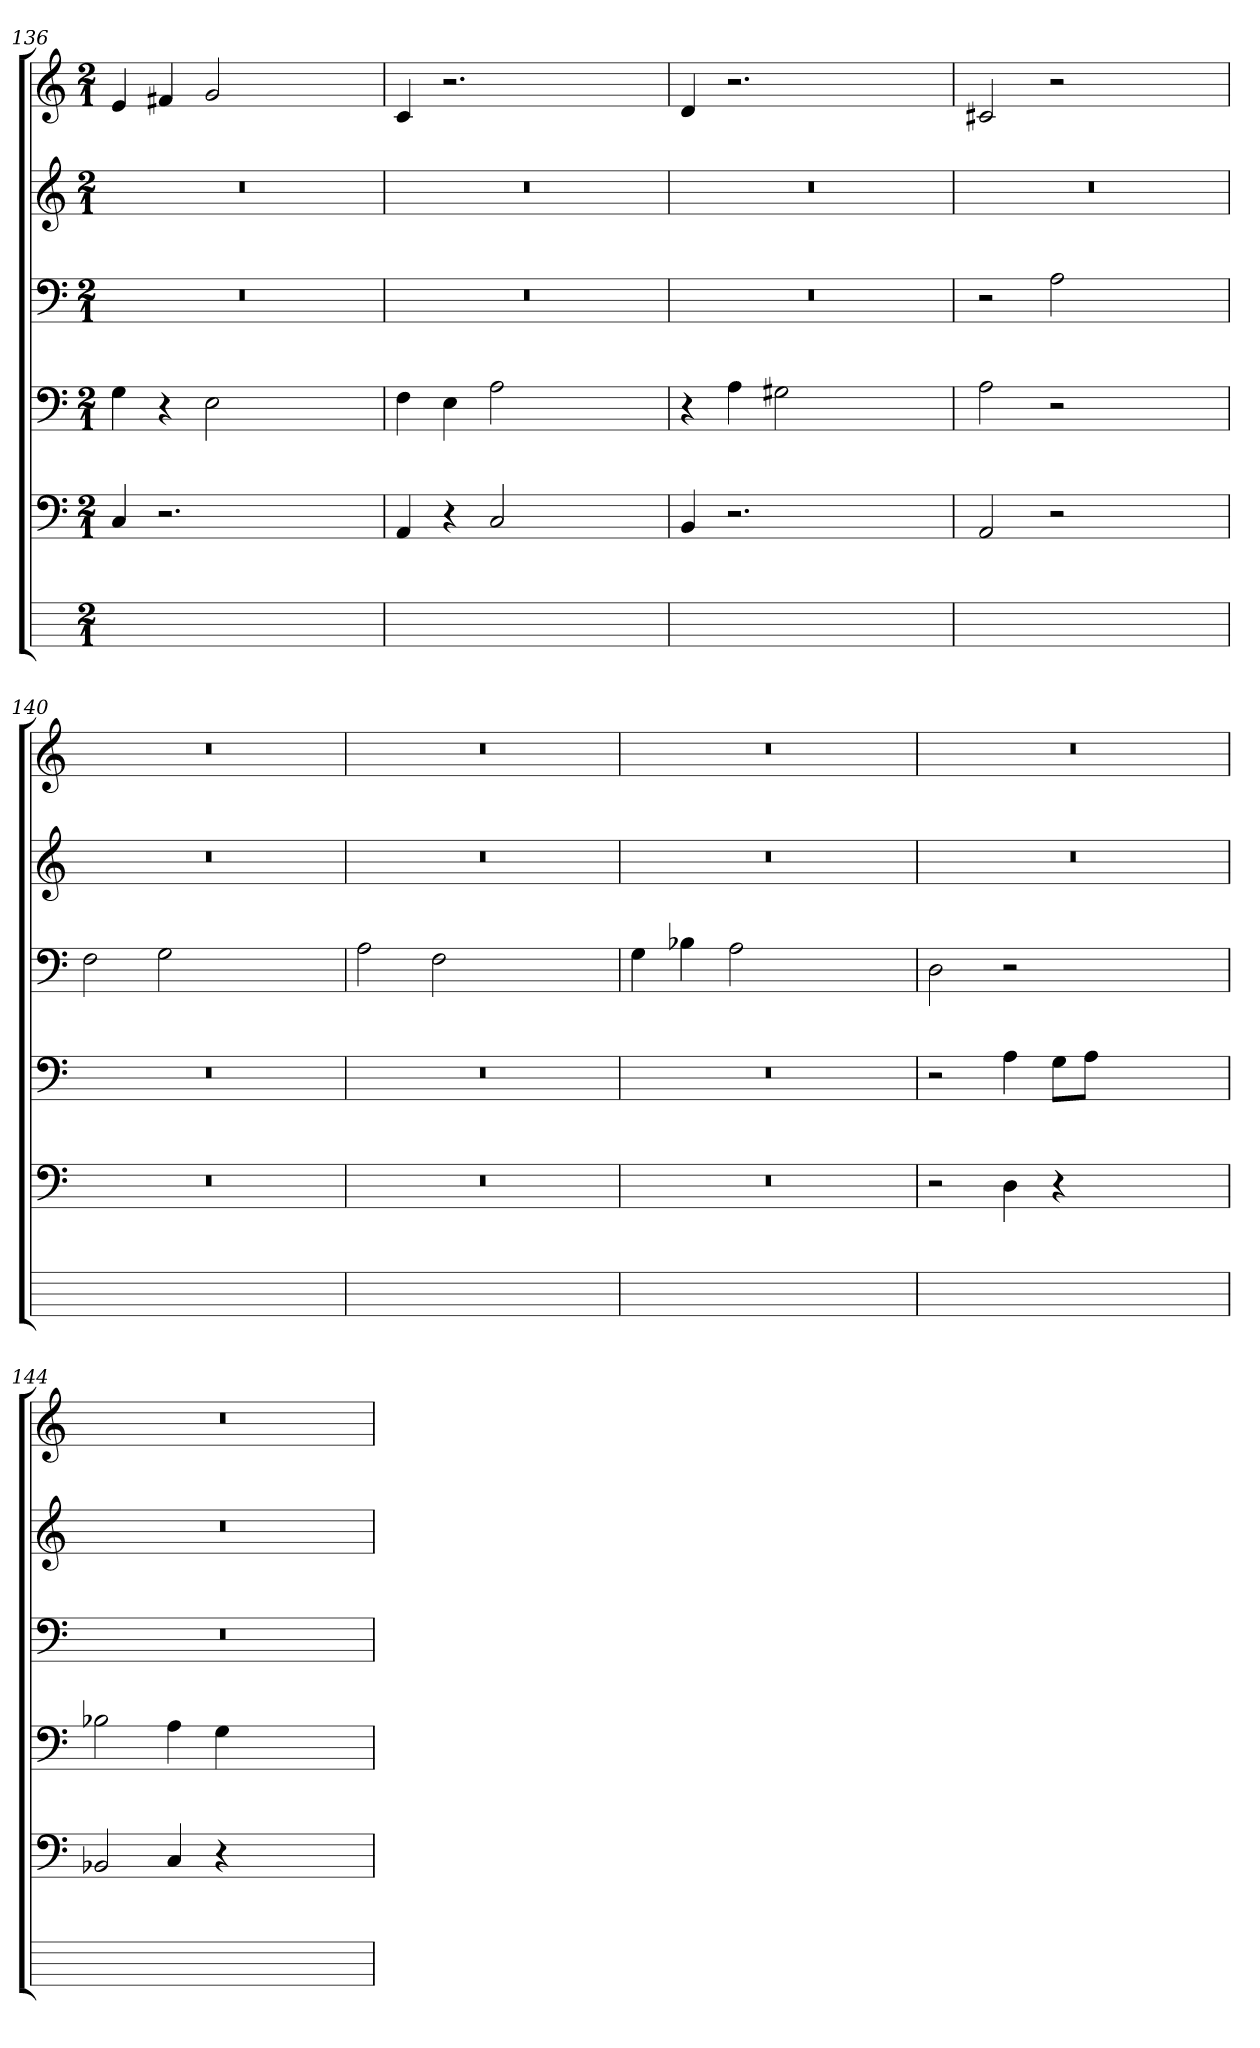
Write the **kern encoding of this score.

**kern	**kern	**kern	**kern	**kern	**kern
*part6	*part5	*part4	*part3	*part2	*part1
*staff6	*staff5	*staff4	*staff3	*staff2	*staff1
*	*clefF4	*clefF4	*clefF4	*clefG2	*clefG2
*	*k[]	*k[]	*k[]	*k[]	*k[]
*	*C:	*C:	*C:	*C:	*C:
*M2/1	*M2/1	*M2/1	*M2/1	*M2/1	*M2/1
=136	=136	=136	=136	=136	=136
0ryy	4C	4G	0r	0r	4e
.	2.r	4r	.	.	4f#Xi
.	.	2E	.	.	2g
.	1ryy	1ryy	.	.	1ryy
=137	=137	=137	=137	=137	=137
0ryy	4AA	4F	0r	0r	4c
.	4r	4E	.	.	2.r
.	2C	2A	.	.	.
.	1ryy	1ryy	.	.	1ryy
=138	=138	=138	=138	=138	=138
0ryy	4BB	4r	0r	0r	4d
.	2.r	4Aj	.	.	2.r
.	.	2G#X	.	.	.
.	1ryy	1ryy	.	.	1ryy
=139	=139	=139	=139	=139	=139
0ryy	2AA	2A	2r	0r	2c#Xi
.	2r	2r	2A	.	2r
.	1ryy	1ryy	1ryy	.	1ryy
=140	=140	=140	=140	=140	=140
0ryy	0r	0r	2F	0r	0r
.	.	.	2G	.	.
.	.	.	1ryy	.	.
=141	=141	=141	=141	=141	=141
0ryy	0r	0r	2A	0r	0r
.	.	.	2F	.	.
.	.	.	1ryy	.	.
=142	=142	=142	=142	=142	=142
0ryy	0r	0r	4G	0r	0r
.	.	.	4B-Xj	.	.
.	.	.	2A	.	.
.	.	.	1ryy	.	.
=143	=143	=143	=143	=143	=143
0ryy	2r	2r	2D	0r	0r
.	4D	4A	2r	.	.
.	4r	8GjL	.	.	.
.	.	8AjJ	.	.	.
.	1ryy	1ryy	1ryy	.	.
=144	=144	=144	=144	=144	=144
0ryy	2BB-X	2B-X	0r	0r	0r
.	4C	4A	.	.	.
.	4r	4Gj	.	.	.
.	1ryy	1ryy	.	.	.
=	=	=	=	=	=
*-	*-	*-	*-	*-	*-
